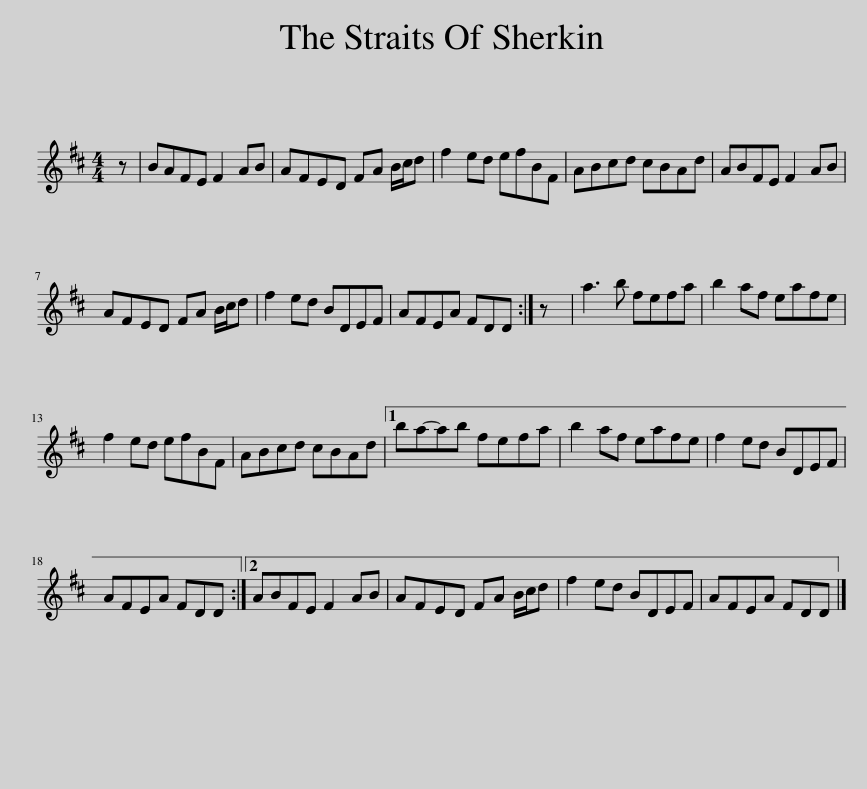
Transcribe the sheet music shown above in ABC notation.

X:1
L:1/8
M:4/4
I:linebreak $
K:D
V:1 treble
V:1
 z | BAFE F2 AB | AFED FA B/c/d | f2 ed efBF | ABcd cBAd | %5
 ABFE F2 AB |$ AFED FA B/c/d | f2 ed BDEF | AFEA FDD :| z | %10
 a3 b fefa | b2 af eafe |$ f2 ed efBF | ABcd cBAd |1 ba-ab fefa | %15
 b2 af eafe | f2 ed BDEF |$ AFEA FDD :|2 ABFE F2 AB | AFED FA B/c/d | %20
 f2 ed BDEF | AFEA FDD |] %22
